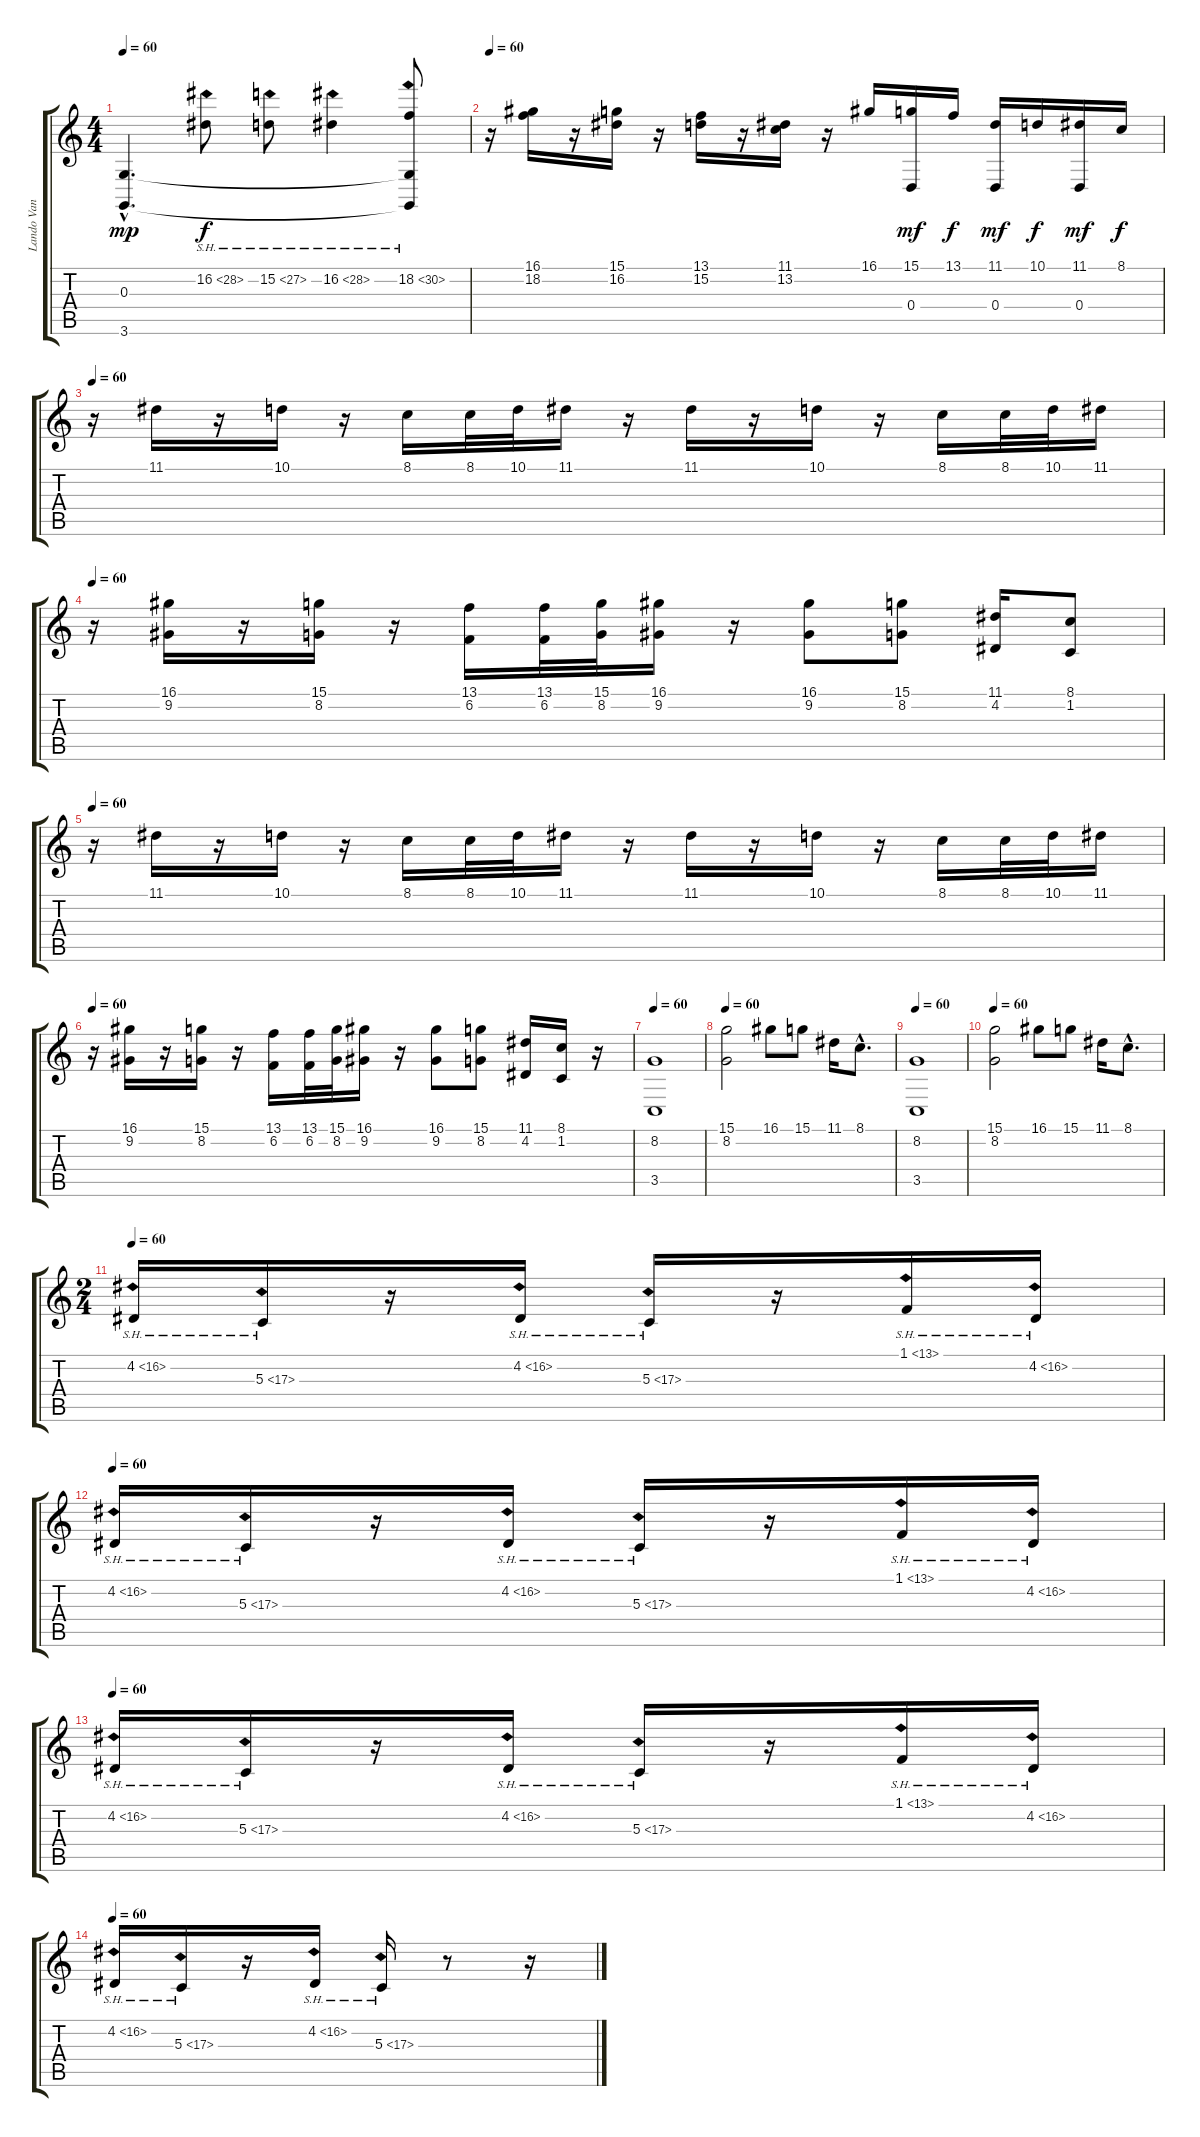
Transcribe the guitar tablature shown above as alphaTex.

\track ("Lando Van Gils" "Lando Van ") {instrument stringensemble1}
\staff {score tabs}
\tuning (E4 B3 G3 D3 A2 E2) {hide}
\ts (4 4)
\tempo 60
\clef g2
\ks c
(0.3{hac} 3.6{hac}).4{d dy mp} 16.2{sh 12}.8{dy f} 15.2{sh 12}.8 16.2{sh 12}.4 (18.2{sh 12} 0.3{t} 3.6{t}).8 |
\tempo 60
r.16 (16.1 18.2).16 r.16 (15.1 16.2).16 r.16 (13.1 15.2).16 r.16 (11.1 13.2).16 r.16 16.1.16 (15.1 0.4).16{dy mf} 13.1.16{dy f} (11.1 0.4).16{dy mf} 10.1.16{dy f} (11.1 0.4).16{dy mf} 8.1.16{dy f} |
\tempo 60
r.16 11.1.16 r.16 10.1.16 r.16 8.1.16 8.1.32 10.1.32 11.1.16 r.16 11.1.16 r.16 10.1.16 r.16 8.1.16 8.1.32 10.1.32 11.1.16 |
\tempo 60
r.16 (16.1 9.2).16 r.16 (15.1 8.2).16 r.16 (13.1 6.2).16 (13.1 6.2).32 (15.1 8.2).32 (16.1 9.2).16 r.16 (16.1 9.2).8 (15.1 8.2).8 (11.1 4.2).16 (8.1 1.2).8 |
\tempo 60
r.16 11.1.16 r.16 10.1.16 r.16 8.1.16 8.1.32 10.1.32 11.1.16 r.16 11.1.16 r.16 10.1.16 r.16 8.1.16 8.1.32 10.1.32 11.1.16 |
\tempo 60
r.16 (16.1 9.2).16 r.16 (15.1 8.2).16 r.16 (13.1 6.2).16 (13.1 6.2).32 (15.1 8.2).32 (16.1 9.2).16 r.16 (16.1 9.2).8 (15.1 8.2).8 (11.1 4.2).16 (8.1 1.2).16 r.16 |
\tempo 60
(8.2 3.5).1 |
\tempo 60
(15.1 8.2).2 16.1.8 15.1.8 11.1.16 8.1{hac}.8{d} |
\tempo 60
(8.2 3.5).1 |
\tempo 60
(15.1 8.2).2 16.1.8 15.1.8 11.1.16 8.1{hac}.8{d} |
\ts (2 4)
\tempo 60
4.2{sh 12}.16 5.3{sh 12}.16 r.16 4.2{sh 12}.16 5.3{sh 12}.16 r.16 1.1{sh 12}.16 4.2{sh 12}.16 |
\tempo 60
4.2{sh 12}.16 5.3{sh 12}.16 r.16 4.2{sh 12}.16 5.3{sh 12}.16 r.16 1.1{sh 12}.16 4.2{sh 12}.16 |
\tempo 60
4.2{sh 12}.16 5.3{sh 12}.16 r.16 4.2{sh 12}.16 5.3{sh 12}.16 r.16 1.1{sh 12}.16 4.2{sh 12}.16 |
\tempo 60
4.2{sh 12}.16 5.3{sh 12}.16 r.16 4.2{sh 12}.16 5.3{sh 12}.16 r.8 r.16
